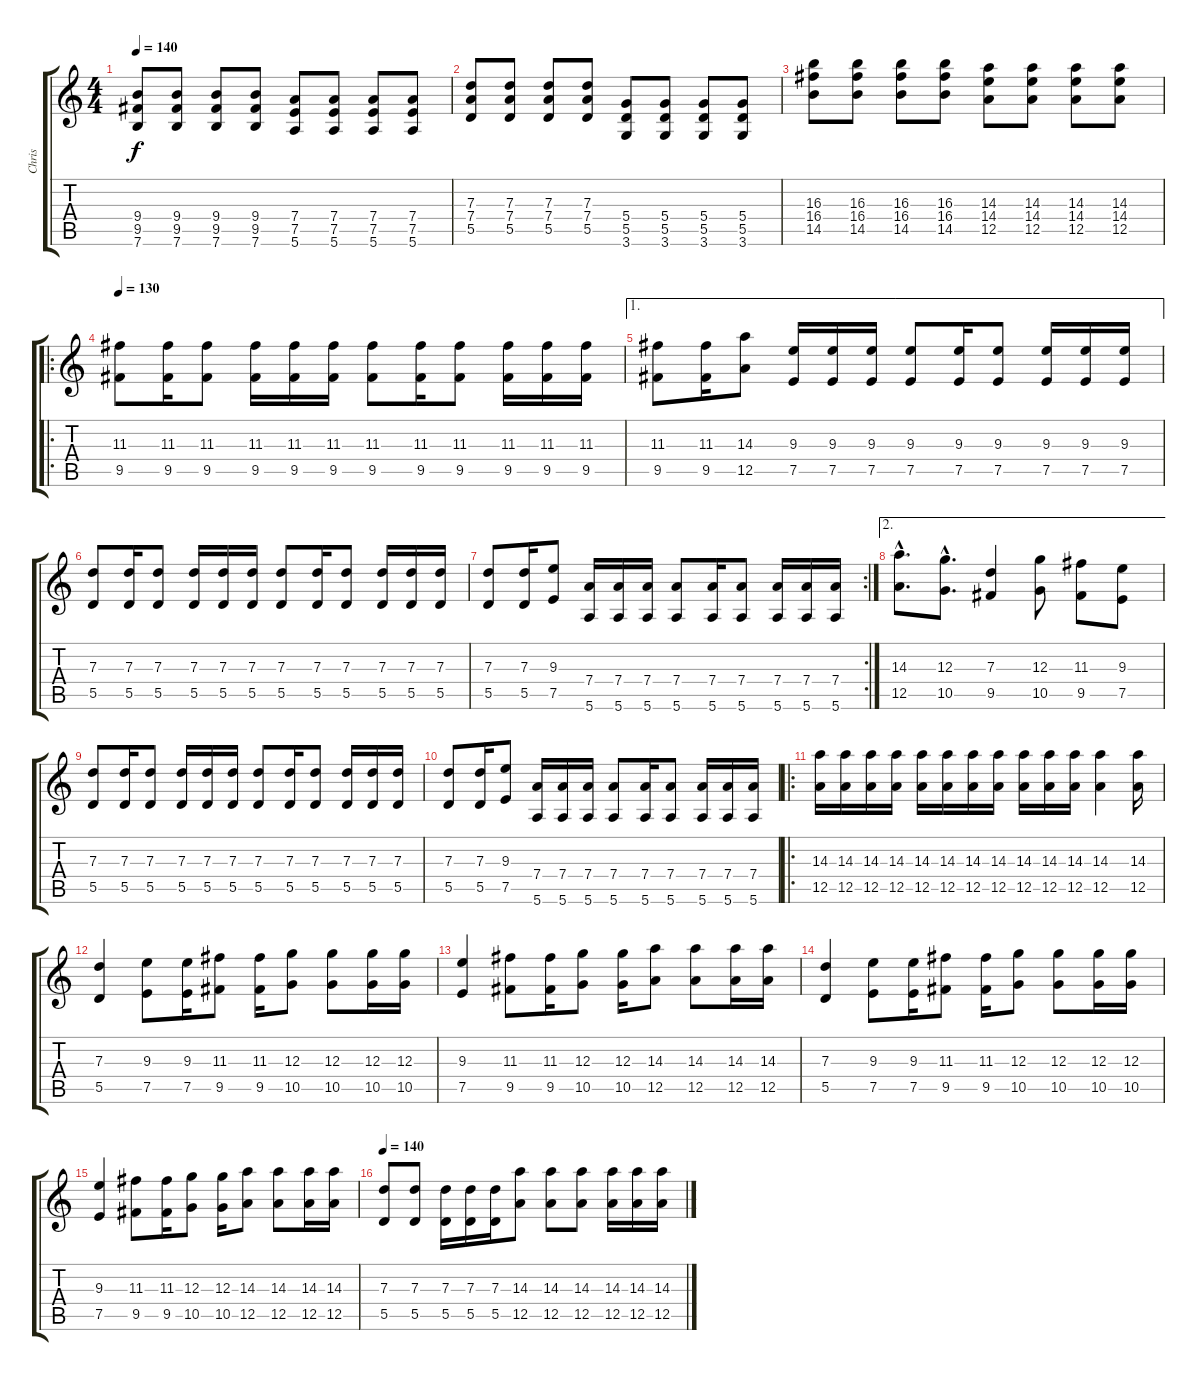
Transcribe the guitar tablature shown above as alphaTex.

\track ("Chris" "Chris") {instrument distortionguitar}
\staff {score tabs}
\tuning (E4 B3 G3 D3 A2 E2) {hide}
\ts (4 4)
\tempo 140
\clef g2
\ks c
(9.4 9.5 7.6).8{dy f} (9.4 9.5 7.6).8 (9.4 9.5 7.6).8 (9.4 9.5 7.6).8 (7.4 7.5 5.6).8 (7.4 7.5 5.6).8 (7.4 7.5 5.6).8 (7.4 7.5 5.6).8 |
(7.3 7.4 5.5).8 (7.3 7.4 5.5).8 (7.3 7.4 5.5).8 (7.3 7.4 5.5).8 (5.4 5.5 3.6).8 (5.4 5.5 3.6).8 (5.4 5.5 3.6).8 (5.4 5.5 3.6).8 |
(16.3 16.4 14.5).8 (16.3 16.4 14.5).8 (16.3 16.4 14.5).8 (16.3 16.4 14.5).8 (14.3 14.4 12.5).8 (14.3 14.4 12.5).8 (14.3 14.4 12.5).8 (14.3 14.4 12.5).8 |
\ro
\tempo 130
(11.3 9.5).8 (11.3 9.5).16 (11.3 9.5).8 (11.3 9.5).16 (11.3 9.5).16 (11.3 9.5).16 (11.3 9.5).8 (11.3 9.5).16 (11.3 9.5).8 (11.3 9.5).16 (11.3 9.5).16 (11.3 9.5).16 |
\ae 1
(11.3 9.5).8 (11.3 9.5).16 (14.3 12.5).8 (9.3 7.5).16 (9.3 7.5).16 (9.3 7.5).16 (9.3 7.5).8 (9.3 7.5).16 (9.3 7.5).8 (9.3 7.5).16 (9.3 7.5).16 (9.3 7.5).16 |
(7.3 5.5).8 (7.3 5.5).16 (7.3 5.5).8 (7.3 5.5).16 (7.3 5.5).16 (7.3 5.5).16 (7.3 5.5).8 (7.3 5.5).16 (7.3 5.5).8 (7.3 5.5).16 (7.3 5.5).16 (7.3 5.5).16 |
\rc 2
(7.3 5.5).8 (7.3 5.5).16 (9.3 7.5).8 (7.4 5.6).16 (7.4 5.6).16 (7.4 5.6).16 (7.4 5.6).8 (7.4 5.6).16 (7.4 5.6).8 (7.4 5.6).16 (7.4 5.6).16 (7.4 5.6).16 |
\ae 2
(14.3{hac} 12.5{hac}).8{d} (12.3{hac} 10.5{hac}).8{d} (7.3 9.5).4 (12.3 10.5).8 (11.3 9.5).8 (9.3 7.5).8 |
(7.3 5.5).8 (7.3 5.5).16 (7.3 5.5).8 (7.3 5.5).16 (7.3 5.5).16 (7.3 5.5).16 (7.3 5.5).8 (7.3 5.5).16 (7.3 5.5).8 (7.3 5.5).16 (7.3 5.5).16 (7.3 5.5).16 |
(7.3 5.5).8 (7.3 5.5).16 (9.3 7.5).8 (7.4 5.6).16 (7.4 5.6).16 (7.4 5.6).16 (7.4 5.6).8 (7.4 5.6).16 (7.4 5.6).8 (7.4 5.6).16 (7.4 5.6).16 (7.4 5.6).16 |
\ro
(14.3 12.5).16 (14.3 12.5).16 (14.3 12.5).16 (14.3 12.5).16 (14.3 12.5).16 (14.3 12.5).16 (14.3 12.5).16 (14.3 12.5).16 (14.3 12.5).16 (14.3 12.5).16 (14.3 12.5).16 (14.3 12.5).4 (14.3 12.5).16 |
(7.3 5.5).4 (9.3 7.5).8 (9.3 7.5).16 (11.3 9.5).8 (11.3 9.5).16 (12.3 10.5).8 (12.3 10.5).8 (12.3 10.5).16 (12.3 10.5).16 |
(9.3 7.5).4 (11.3 9.5).8 (11.3 9.5).16 (12.3 10.5).8 (12.3 10.5).16 (14.3 12.5).8 (14.3 12.5).8 (14.3 12.5).16 (14.3 12.5).16 |
(7.3 5.5).4 (9.3 7.5).8 (9.3 7.5).16 (11.3 9.5).8 (11.3 9.5).16 (12.3 10.5).8 (12.3 10.5).8 (12.3 10.5).16 (12.3 10.5).16 |
(9.3 7.5).4 (11.3 9.5).8 (11.3 9.5).16 (12.3 10.5).8 (12.3 10.5).16 (14.3 12.5).8 (14.3 12.5).8 (14.3 12.5).16 (14.3 12.5).16 |
\tempo 140
(7.3 5.5).8 (7.3 5.5).8 (7.3 5.5).16 (7.3 5.5).16 (7.3 5.5).16 (14.3 12.5).8 (14.3 12.5).8 (14.3 12.5).8 (14.3 12.5).16 (14.3 12.5).16 (14.3 12.5).16
